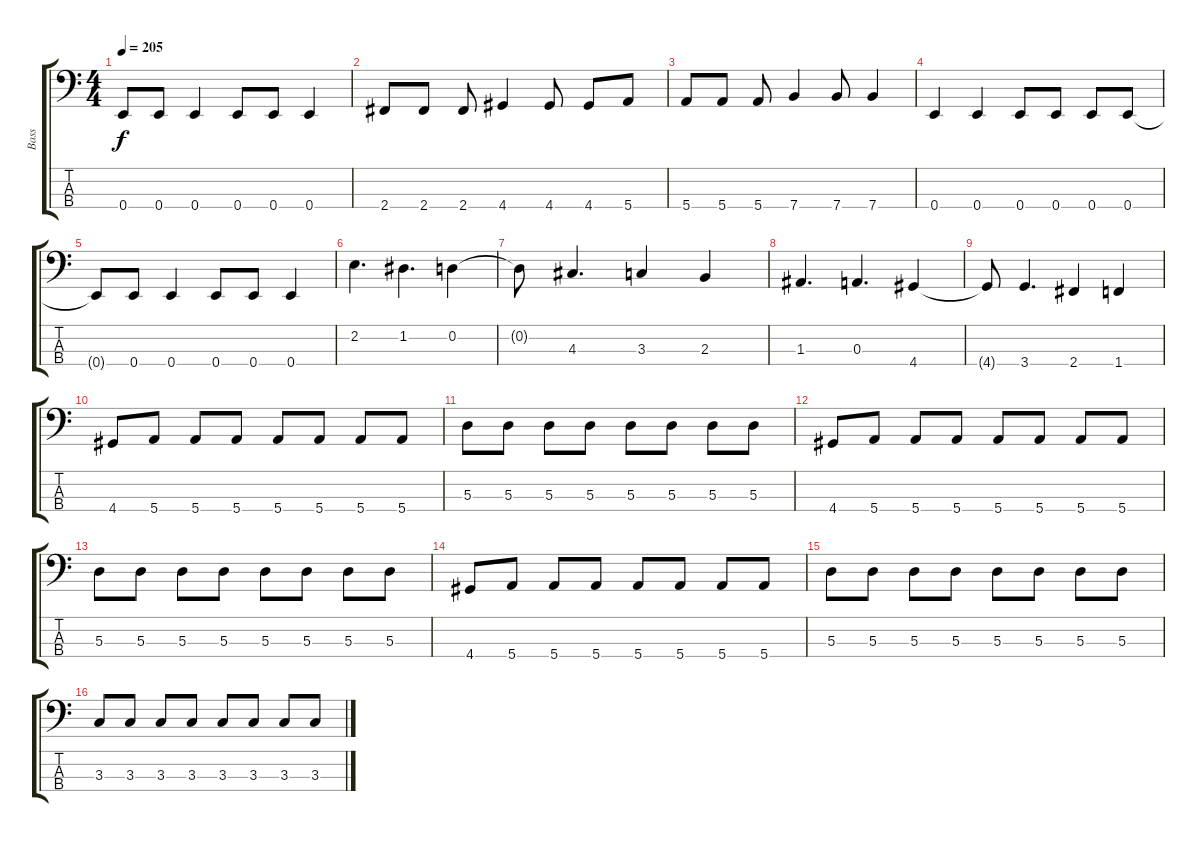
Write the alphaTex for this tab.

\track ("Bass" "Bass") {instrument acousticguitarnylon}
\staff {score tabs}
\tuning (G2 D2 A1 E1) {hide}
\ts (4 4)
\tempo 205
\clef f4
\ks c
0.4{t}.8{dy f} 0.4.8 0.4.4 0.4.8 0.4.8 0.4.4 |
2.4.8 2.4.8 2.4.8 4.4.4 4.4.8 4.4.8 5.4.8 |
5.4.8 5.4.8 5.4.8 7.4.4 7.4.8 7.4.4 |
0.4.4 0.4.4 0.4.8 0.4.8 0.4.8 0.4.8 |
0.4{t}.8 0.4.8 0.4.4 0.4.8 0.4.8 0.4.4 |
2.2.4{d} 1.2.4{d} 0.2.4 |
0.2{t}.8 4.3.4{d} 3.3.4 2.3.4 |
1.3.4{d} 0.3.4{d} 4.4.4 |
4.4{t}.8 3.4.4{d} 2.4.4 1.4.4 |
4.4.8 5.4.8 5.4.8 5.4.8 5.4.8 5.4.8 5.4.8 5.4.8 |
5.3.8 5.3.8 5.3.8 5.3.8 5.3.8 5.3.8 5.3.8 5.3.8 |
4.4.8 5.4.8 5.4.8 5.4.8 5.4.8 5.4.8 5.4.8 5.4.8 |
5.3.8 5.3.8 5.3.8 5.3.8 5.3.8 5.3.8 5.3.8 5.3.8 |
4.4.8 5.4.8 5.4.8 5.4.8 5.4.8 5.4.8 5.4.8 5.4.8 |
5.3.8 5.3.8 5.3.8 5.3.8 5.3.8 5.3.8 5.3.8 5.3.8 |
3.3.8 3.3.8 3.3.8 3.3.8 3.3.8 3.3.8 3.3.8 3.3.8
